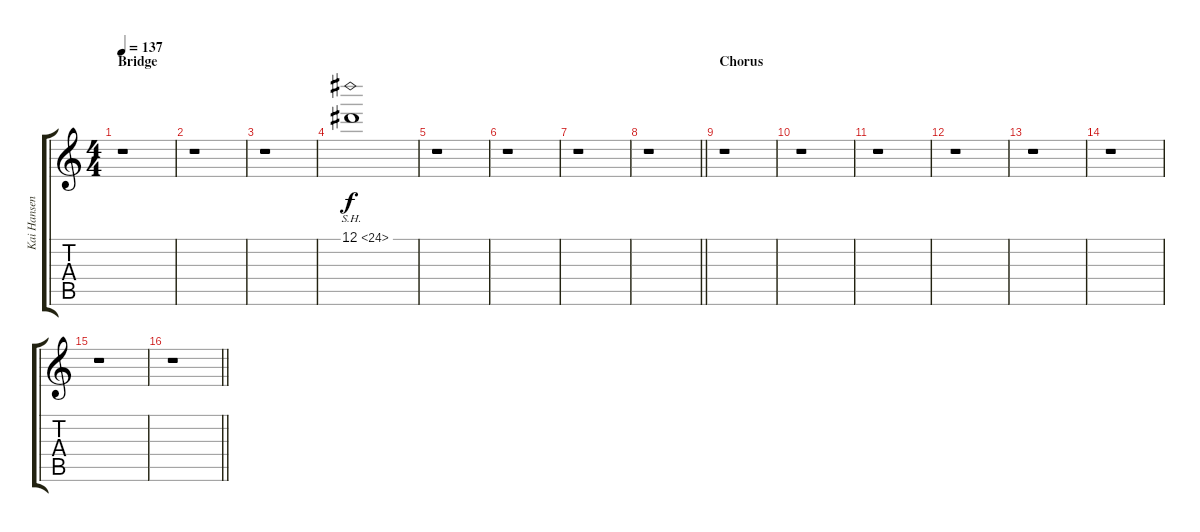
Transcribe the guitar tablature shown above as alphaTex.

\track ("Kai Hansen" "Kai Hansen") {instrument distortionguitar}
\staff {score tabs}
\tuning (Eb4 Bb3 Gb3 Db3 Ab2 Eb2) {hide}
\ts (4 4)
\section ("" "Bridge")
\tempo 137
\clef g2
\ks c
r.1{dy f} |
r.1 |
r.1 |
12.1{sh 12}.1{volume 5 instrument distortionguitar} |
r.1 |
r.1 |
r.1 |
\barLineRight lightlight
r.1 |
\section ("" "Chorus")
r.1 |
r.1 |
r.1 |
r.1 |
r.1 |
r.1 |
r.1 |
\barLineRight lightlight
r.1
